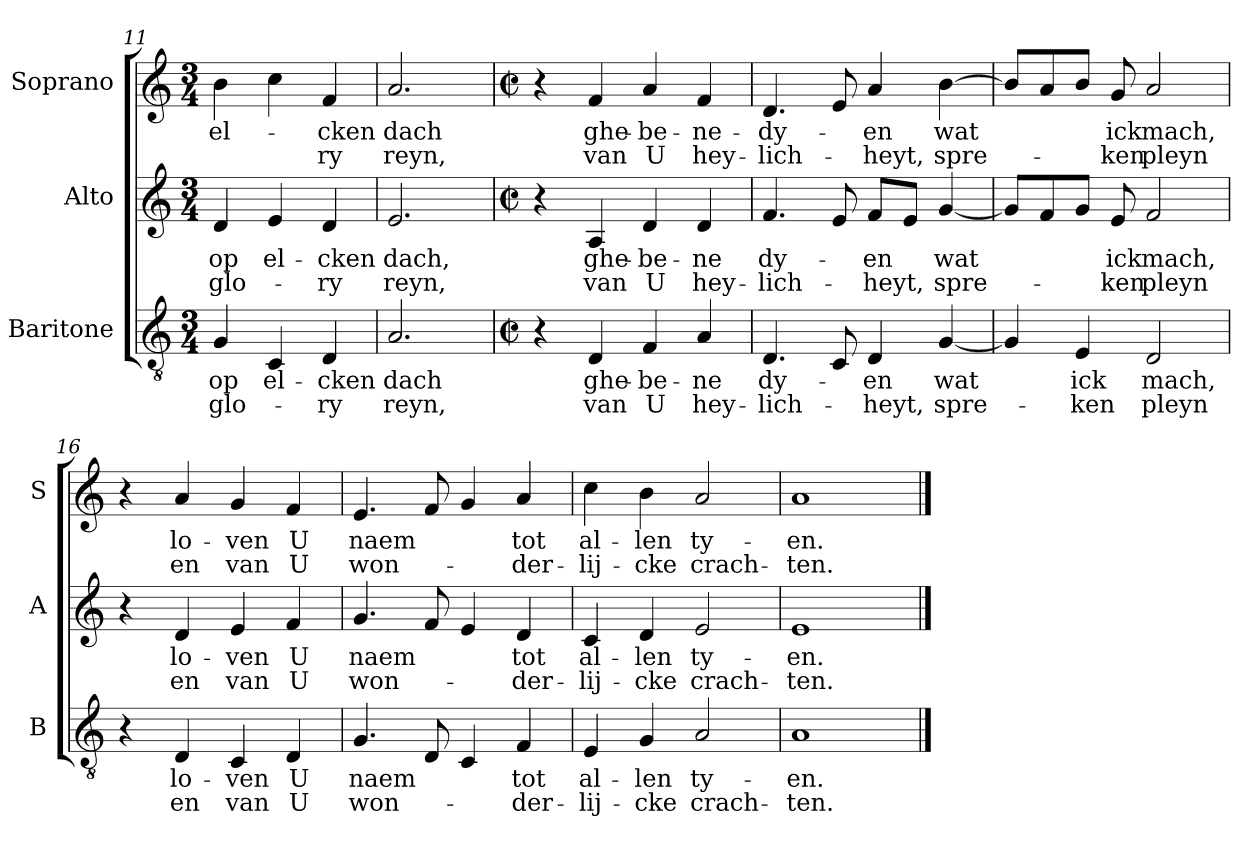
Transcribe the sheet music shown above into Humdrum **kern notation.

**kern	**text	**text	**kern	**text	**text	**kern	**text	**text
*part3	*part3	*part3	*part2	*part2	*part2	*part1	*part1	*part1
*staff3	*staff3	*staff3	*staff2	*staff2	*staff2	*staff1	*staff1	*staff1
*I"Baritone	*	*	*I"Alto	*	*	*I"Soprano	*	*
*I'B	*	*	*I'A	*	*	*I'S	*	*
*clefGv2	*	*	*clefG2	*	*	*clefG2	*	*
*k[]	*	*	*k[]	*	*	*k[]	*	*
*C:	*	*	*C:	*	*	*C:	*	*
*M3/4	*	*	*M3/4	*	*	*M3/4	*	*
=11	=11	=11	=11	=11	=11	=11	=11	=11
!	!LO:LY:b	!LO:LY:b	!	!LO:LY:b	!LO:LY:b	!	!LO:LY:b	!
4G/	op	glo-	4d/	op	glo-	4b\	el-	.
!	!LO:LY:b	!	!	!LO:LY:b	!	!	!	!
4C/	el-	.	4e/	el-	.	4cc\	.	.
!	!LO:LY:b	!LO:LY:b	!	!LO:LY:b	!LO:LY:b	!	!LO:LY:b	!LO:LY:b
4D/	-cken	-ry	4d/	-cken	-ry	4f/	-cken	-ry
=12	=12	=12	=12	=12	=12	=12	=12	=12
!	!LO:LY:b	!LO:LY:b	!	!LO:LY:b	!LO:LY:b	!	!LO:LY:b	!LO:LY:b
2.A/	dach	reyn,	2.e/	dach,	reyn,	2.a/	dach	reyn,
=13	=13	=13	=13	=13	=13	=13	=13	=13
*M2/2	*	*	*M2/2	*	*	*M2/2	*	*
*met(c|)	*	*	*met(c|)	*	*	*met(c|)	*	*
4r	.	.	4r	.	.	4r	.	.
!	!LO:LY:b	!LO:LY:b	!	!LO:LY:b	!LO:LY:b	!	!LO:LY:b	!LO:LY:b
4D/	ghe-	van	4A/	ghe-	van	4f/	ghe-	van
!	!LO:LY:b	!LO:LY:b	!	!LO:LY:b	!LO:LY:b	!	!LO:LY:b	!LO:LY:b
4F/	-be-	U	4d/	-be-	U	4a/	-be-	U
!	!LO:LY:b	!LO:LY:b	!	!LO:LY:b	!LO:LY:b	!	!LO:LY:b	!LO:LY:b
4A/	-ne	hey-	4d/	-ne	hey-	4f/	-ne-	hey-
=14	=14	=14	=14	=14	=14	=14	=14	=14
!	!LO:LY:b	!LO:LY:b	!	!LO:LY:b	!LO:LY:b	!	!LO:LY:b	!LO:LY:b
4.D/	dy-	-lich-	4.f/	dy-	-lich-	4.d/	-dy-	-lich-
8C/	.	.	8e/	.	.	8e/	.	.
!	!LO:LY:b	!LO:LY:b	!	!LO:LY:b	!LO:LY:b	!	!LO:LY:b	!LO:LY:b
4D/	-en	-heyt,	8f/L	-en	-heyt,	4a/	-en	-heyt,
.	.	.	8e/J	.	.	.	.	.
!	!LO:LY:b	!LO:LY:b	!	!LO:LY:b	!LO:LY:b	!	!LO:LY:b	!LO:LY:b
[4G/	wat	spre-	[4g/	wat	spre-	[4b\	wat	spre-
!!LO:LB:g=z
=15	=15	=15	=15	=15	=15	=15	=15	=15
4G/]	.	.	8g/L]	.	.	8b/L]	.	.
.	.	.	8f/	.	.	8a/	.	.
!	!LO:LY:b	!LO:LY:b	!	!	!	!	!	!
4E/	ick	-ken	8g/J	.	.	8b/J	.	.
!	!	!	!	!LO:LY:b	!LO:LY:b	!	!LO:LY:b	!LO:LY:b
.	.	.	8e/	ick	-ken	8g/	ick	-ken
!	!LO:LY:b	!LO:LY:b	!	!LO:LY:b	!LO:LY:b	!	!LO:LY:b	!LO:LY:b
2D/	mach,	pleyn	2f/	mach,	pleyn	2a/	mach,	pleyn
=16	=16	=16	=16	=16	=16	=16	=16	=16
4r	.	.	4r	.	.	4r	.	.
!	!LO:LY:b	!LO:LY:b	!	!LO:LY:b	!LO:LY:b	!	!LO:LY:b	!LO:LY:b
4D/	lo-	en	4d/	lo-	en	4a/	lo-	en
!	!LO:LY:b	!LO:LY:b	!	!LO:LY:b	!LO:LY:b	!	!LO:LY:b	!LO:LY:b
4C/	-ven	van	4e/	-ven	van	4g/	-ven	van
!	!LO:LY:b	!LO:LY:b	!	!LO:LY:b	!LO:LY:b	!	!LO:LY:b	!LO:LY:b
4D/	U	U	4f/	U	U	4f/	U	U
=17	=17	=17	=17	=17	=17	=17	=17	=17
!	!LO:LY:b	!LO:LY:b	!	!LO:LY:b	!LO:LY:b	!	!LO:LY:b	!LO:LY:b
4.G/	naem	won-	4.g/	naem	won-	4.e/	naem	won-
8D/	.	.	8f/	.	.	8f/	.	.
4C/	.	.	4e/	.	.	4g/	.	.
!	!LO:LY:b	!LO:LY:b	!	!LO:LY:b	!LO:LY:b	!	!LO:LY:b	!LO:LY:b
4F/	tot	-der-	4d/	tot	-der-	4a/	tot	-der-
=18	=18	=18	=18	=18	=18	=18	=18	=18
!	!LO:LY:b	!LO:LY:b	!	!LO:LY:b	!LO:LY:b	!	!LO:LY:b	!LO:LY:b
4E/	al-	-lij-	4c/	al-	-lij-	4cc\	al-	-lij-
!	!LO:LY:b	!LO:LY:b	!	!LO:LY:b	!LO:LY:b	!	!LO:LY:b	!LO:LY:b
4G/	-len	-cke	4d/	-len	-cke	4b\	-len	-cke
!	!LO:LY:b	!LO:LY:b	!	!LO:LY:b	!LO:LY:b	!	!LO:LY:b	!LO:LY:b
2A/	ty-	crach-	2e/	ty-	crach-	2a/	ty-	crach-
=19	=19	=19	=19	=19	=19	=19	=19	=19
!	!LO:LY:b	!LO:LY:b	!	!LO:LY:b	!LO:LY:b	!	!LO:LY:b	!LO:LY:b
1A	-en.	-ten.	1e	-en.	-ten.	1a	-en.	-ten.
==	==	==	==	==	==	==	==	==
*-	*-	*-	*-	*-	*-	*-	*-	*-
